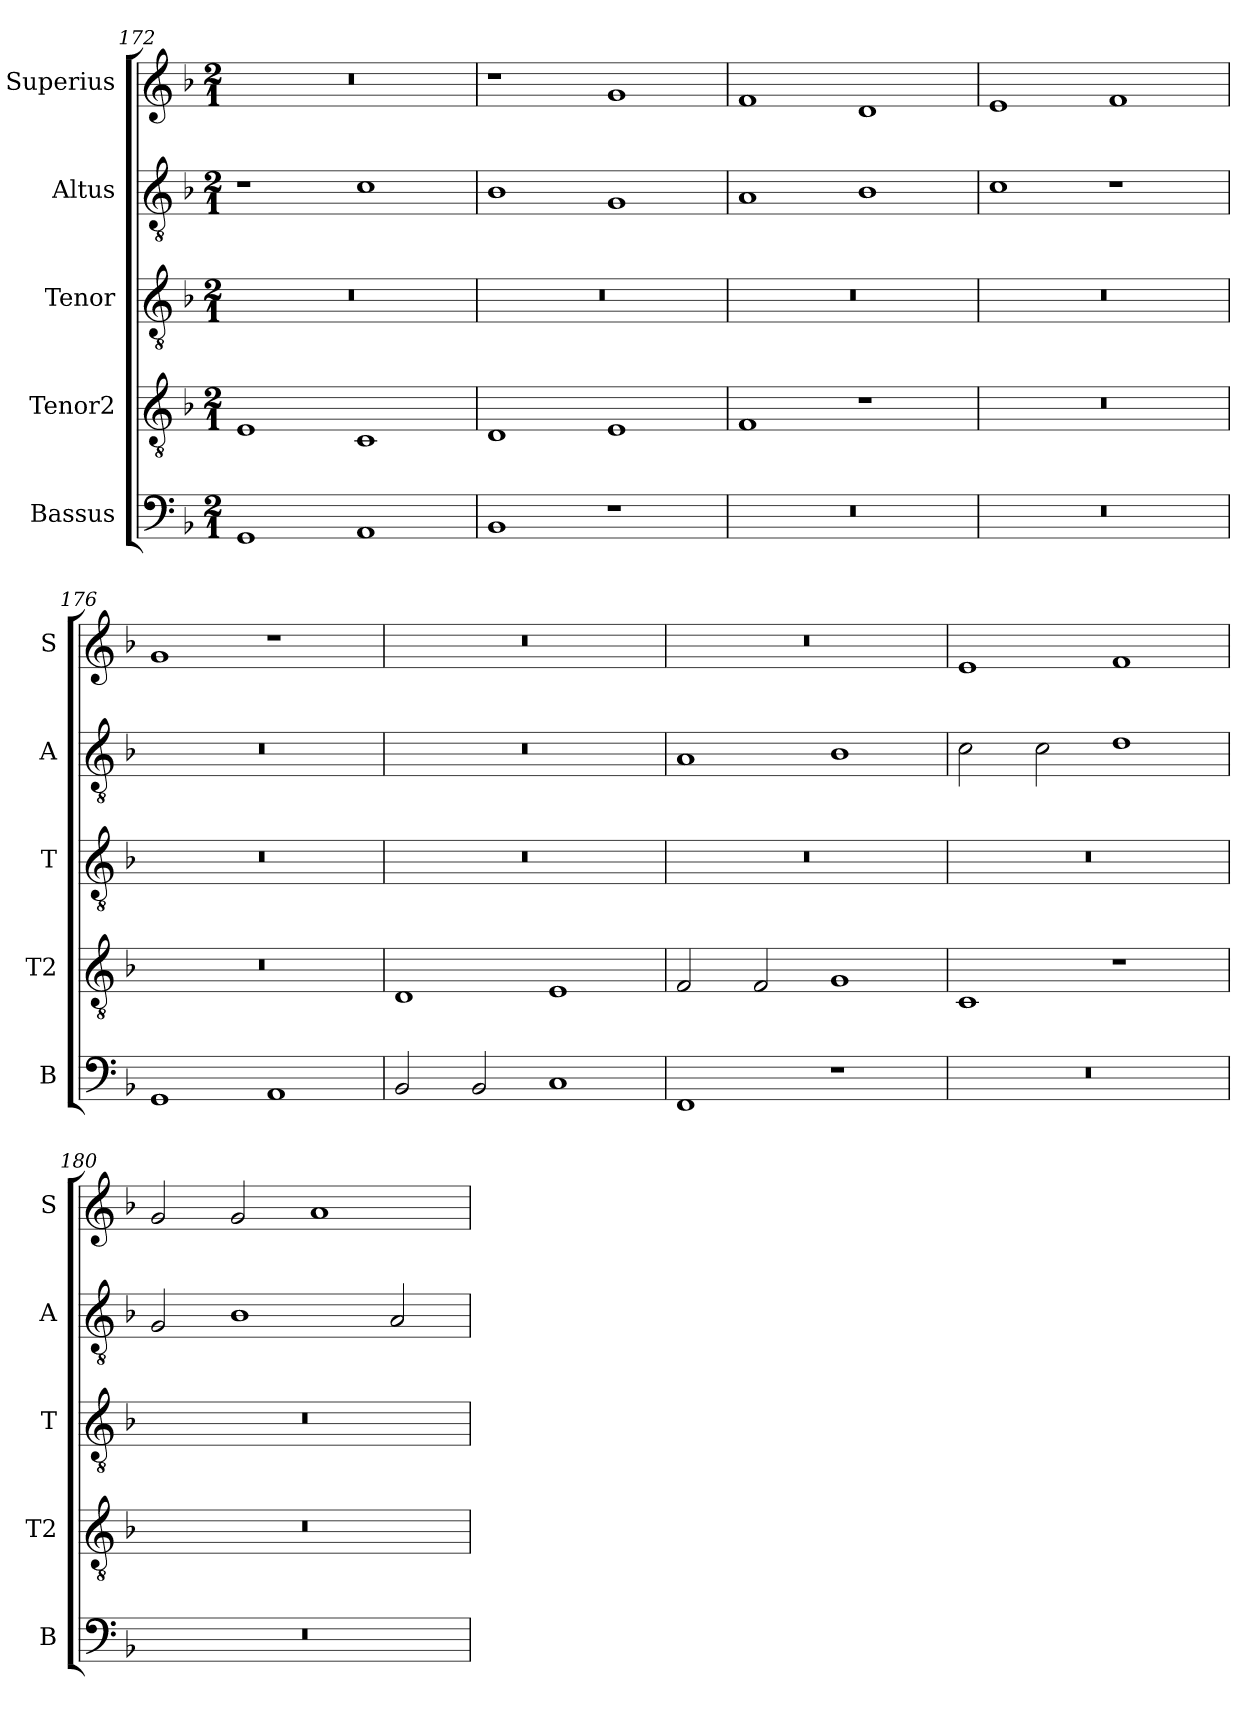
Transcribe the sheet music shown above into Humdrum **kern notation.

**kern	**kern	**kern	**kern	**kern
*part5	*part4	*part3	*part2	*part1
*staff5	*staff4	*staff3	*staff2	*staff1
*I"Bassus	*I"Tenor2	*I"Tenor	*I"Altus	*I"Superius
*I'B	*I'T2	*I'T	*I'A	*I'S
*clefF4	*clefGv2	*clefGv2	*clefGv2	*clefG2
*k[b-]	*k[b-]	*k[b-]	*k[b-]	*k[b-]
*M2/1	*M2/1	*M2/1	*M2/1	*M2/1
=172	=172	=172	=172	=172
1GG	1E	0r	1r	0r
1AA	1C	.	1c	.
=173	=173	=173	=173	=173
1BB-	1D	0r	1B-	1r
1r	1E	.	1G	1g
=174	=174	=174	=174	=174
0r	1F	0r	1A	1f
.	1r	.	1B-	1d
=175	=175	=175	=175	=175
0r	0r	0r	1c	1e
.	.	.	1r	1f
=176	=176	=176	=176	=176
1GG	0r	0r	0r	1g
1AA	.	.	.	1r
=177	=177	=177	=177	=177
2BB-/	1D	0r	0r	0r
2BB-/	.	.	.	.
1C	1E	.	.	.
=178	=178	=178	=178	=178
1FF	2F/	0r	1A	0r
.	2F/	.	.	.
1r	1G	.	1B-	.
=179	=179	=179	=179	=179
0r	1C	0r	2c\	1e
.	.	.	2c\	.
.	1r	.	1d	1f
=180	=180	=180	=180	=180
0r	0r	0r	2G/	2g/
.	.	.	1B-	2g/
.	.	.	.	1a
.	.	.	2A/	.
=	=	=	=	=
*-	*-	*-	*-	*-
